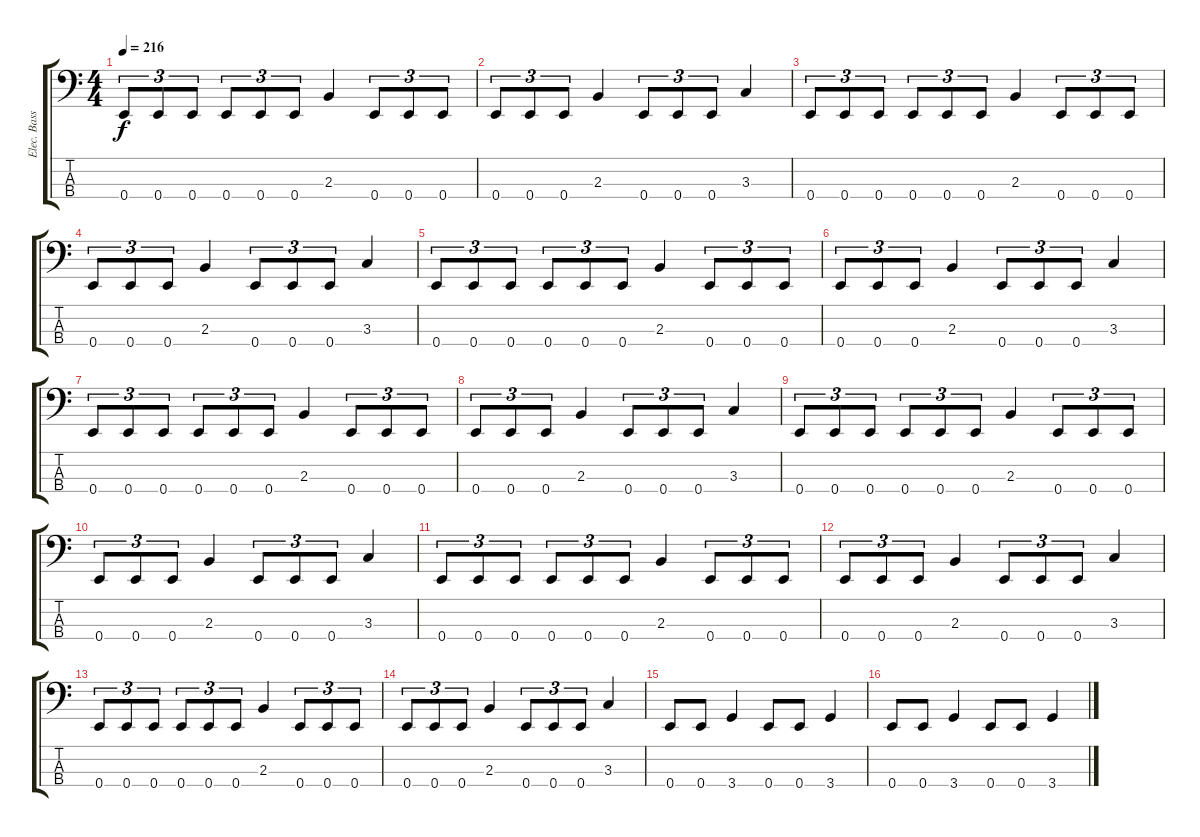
\track ("Elec. Bass" "Elec. Bass") {instrument electricbasspick}
\staff {score tabs}
\tuning (G2 D2 A1 E1) {hide}
\ts (4 4)
\tempo 216
\clef f4
\ks c
0.4.8{tu (3 2) dy f} 0.4.8{tu (3 2)} 0.4.8{tu (3 2)} 0.4.8{tu (3 2)} 0.4.8{tu (3 2)} 0.4.8{tu (3 2)} 2.3.4 0.4.8{tu (3 2)} 0.4.8{tu (3 2)} 0.4.8{tu (3 2)} |
0.4.8{tu (3 2)} 0.4.8{tu (3 2)} 0.4.8{tu (3 2)} 2.3.4 0.4.8{tu (3 2)} 0.4.8{tu (3 2)} 0.4.8{tu (3 2)} 3.3.4 |
0.4.8{tu (3 2)} 0.4.8{tu (3 2)} 0.4.8{tu (3 2)} 0.4.8{tu (3 2)} 0.4.8{tu (3 2)} 0.4.8{tu (3 2)} 2.3.4 0.4.8{tu (3 2)} 0.4.8{tu (3 2)} 0.4.8{tu (3 2)} |
0.4.8{tu (3 2)} 0.4.8{tu (3 2)} 0.4.8{tu (3 2)} 2.3.4 0.4.8{tu (3 2)} 0.4.8{tu (3 2)} 0.4.8{tu (3 2)} 3.3.4 |
0.4.8{tu (3 2)} 0.4.8{tu (3 2)} 0.4.8{tu (3 2)} 0.4.8{tu (3 2)} 0.4.8{tu (3 2)} 0.4.8{tu (3 2)} 2.3.4 0.4.8{tu (3 2)} 0.4.8{tu (3 2)} 0.4.8{tu (3 2)} |
0.4.8{tu (3 2)} 0.4.8{tu (3 2)} 0.4.8{tu (3 2)} 2.3.4 0.4.8{tu (3 2)} 0.4.8{tu (3 2)} 0.4.8{tu (3 2)} 3.3.4 |
0.4.8{tu (3 2)} 0.4.8{tu (3 2)} 0.4.8{tu (3 2)} 0.4.8{tu (3 2)} 0.4.8{tu (3 2)} 0.4.8{tu (3 2)} 2.3.4 0.4.8{tu (3 2)} 0.4.8{tu (3 2)} 0.4.8{tu (3 2)} |
0.4.8{tu (3 2)} 0.4.8{tu (3 2)} 0.4.8{tu (3 2)} 2.3.4 0.4.8{tu (3 2)} 0.4.8{tu (3 2)} 0.4.8{tu (3 2)} 3.3.4 |
0.4.8{tu (3 2)} 0.4.8{tu (3 2)} 0.4.8{tu (3 2)} 0.4.8{tu (3 2)} 0.4.8{tu (3 2)} 0.4.8{tu (3 2)} 2.3.4 0.4.8{tu (3 2)} 0.4.8{tu (3 2)} 0.4.8{tu (3 2)} |
0.4.8{tu (3 2)} 0.4.8{tu (3 2)} 0.4.8{tu (3 2)} 2.3.4 0.4.8{tu (3 2)} 0.4.8{tu (3 2)} 0.4.8{tu (3 2)} 3.3.4 |
0.4.8{tu (3 2)} 0.4.8{tu (3 2)} 0.4.8{tu (3 2)} 0.4.8{tu (3 2)} 0.4.8{tu (3 2)} 0.4.8{tu (3 2)} 2.3.4 0.4.8{tu (3 2)} 0.4.8{tu (3 2)} 0.4.8{tu (3 2)} |
0.4.8{tu (3 2)} 0.4.8{tu (3 2)} 0.4.8{tu (3 2)} 2.3.4 0.4.8{tu (3 2)} 0.4.8{tu (3 2)} 0.4.8{tu (3 2)} 3.3.4 |
0.4.8{tu (3 2)} 0.4.8{tu (3 2)} 0.4.8{tu (3 2)} 0.4.8{tu (3 2)} 0.4.8{tu (3 2)} 0.4.8{tu (3 2)} 2.3.4 0.4.8{tu (3 2)} 0.4.8{tu (3 2)} 0.4.8{tu (3 2)} |
0.4.8{tu (3 2)} 0.4.8{tu (3 2)} 0.4.8{tu (3 2)} 2.3.4 0.4.8{tu (3 2)} 0.4.8{tu (3 2)} 0.4.8{tu (3 2)} 3.3.4 |
0.4.8 0.4.8 3.4.4 0.4.8 0.4.8 3.4.4 |
0.4.8 0.4.8 3.4.4 0.4.8 0.4.8 3.4.4
